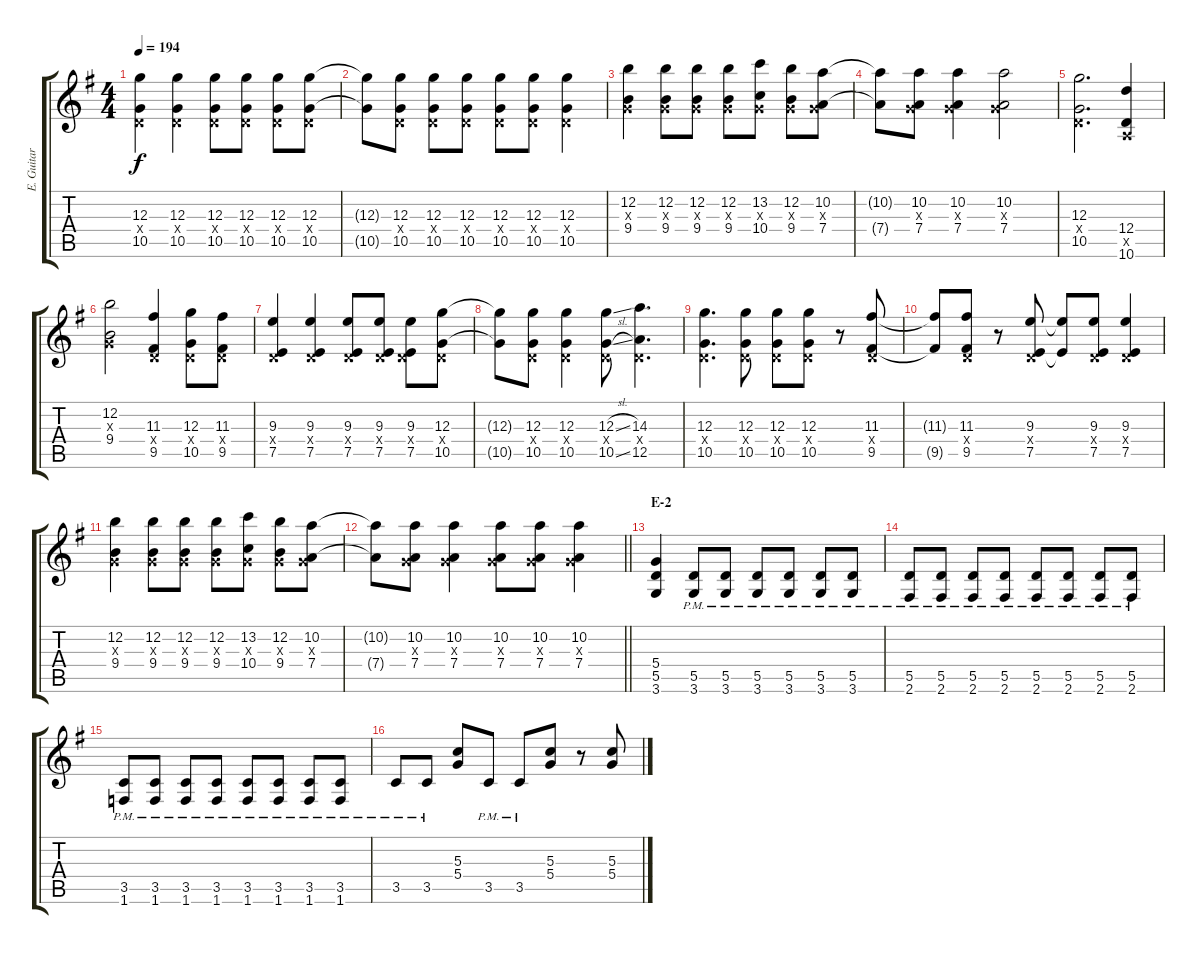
\track ("E. Guitar I" "E. Guitar ") {instrument electricguitarclean}
\staff {score tabs}
\tuning (E4 B3 G3 D3 A2 E2) {hide}
\ts (4 4)
\tempo 194
\clef g2
\ks g
(12.3 0.4{x} 10.5).4{dy f} (12.3 0.4{x} 10.5).4 (12.3 0.4{x} 10.5).8 (12.3 0.4{x} 10.5).8 (12.3 0.4{x} 10.5).8 (12.3 0.4{x} 10.5).8 |
(12.3{t} 10.5{t}).8 (12.3 0.4{x} 10.5).8 (12.3 0.4{x} 10.5).8 (12.3 0.4{x} 10.5).8 (12.3 0.4{x} 10.5).8 (12.3 0.4{x} 10.5).8 (12.3 0.4{x} 10.5).4 |
(12.2 0.3{x} 9.4).4 (12.2 0.3{x} 9.4).8 (12.2 0.3{x} 9.4).8 (12.2 0.3{x} 9.4).8 (13.2 0.3{x} 10.4).8 (12.2 0.3{x} 9.4).8 (10.2 0.3{x} 7.4).8 |
(10.2{t} 7.4{t}).8 (10.2 0.3{x} 7.4).8 (10.2 0.3{x} 7.4).4 (10.2 0.3{x} 7.4).2 |
(12.3 0.4{x} 10.5).2{d} (12.4 0.5{x} 10.6).4 |
(12.2 0.3{x} 9.4).2 (11.3 0.4{x} 9.5).4 (12.3 0.4{x} 10.5).8 (11.3 0.4{x} 9.5).8 |
(9.3 0.4{x} 7.5).4 (9.3 0.4{x} 7.5).4 (9.3 0.4{x} 7.5).8 (9.3 0.4{x} 7.5).8 (9.3 0.4{x} 7.5).8 (12.3 0.4{x} 10.5).8 |
(12.3{t} 10.5{t}).8 (12.3 0.4{x} 10.5).8 (12.3 0.4{x} 10.5).4 (12.3{sl} 0.4{x} 10.5{sl}).8 (14.3 0.4{x} 12.5).4{d} |
(12.3 0.4{x} 10.5).4{d} (12.3 0.4{x} 10.5).8 (12.3 0.4{x} 10.5).8 (12.3 0.4{x} 10.5).8 r.8 (11.3 0.4{x} 9.5).8 |
(11.3{t} 9.5{t}).8 (11.3 0.4{x} 9.5).8 r.8 (9.3 0.4{x} 7.5).8 (9.3{t} 7.5{t}).8 (9.3 0.4{x} 7.5).8 (9.3 0.4{x} 7.5).4 |
(12.2 0.3{x} 9.4).4 (12.2 0.3{x} 9.4).8 (12.2 0.3{x} 9.4).8 (12.2 0.3{x} 9.4).8 (13.2 0.3{x} 10.4).8 (12.2 0.3{x} 9.4).8 (10.2 0.3{x} 7.4).8 |
\barLineRight lightlight
(10.2{t} 7.4{t}).8 (10.2 0.3{x} 7.4).8 (10.2 0.3{x} 7.4).4 (10.2 0.3{x} 7.4).8 (10.2 0.3{x} 7.4).8 (10.2 0.3{x} 7.4).4 |
\section ("" "E-2")
(5.4 5.5 3.6).4 (5.5{pm} 3.6{pm}).8 (5.5{pm} 3.6{pm}).8 (5.5{pm} 3.6{pm}).8 (5.5{pm} 3.6{pm}).8 (5.5{pm} 3.6{pm}).8 (5.5{pm} 3.6{pm}).8 |
(5.5{pm} 2.6{pm}).8 (5.5{pm} 2.6{pm}).8 (5.5{pm} 2.6{pm}).8 (5.5{pm} 2.6{pm}).8 (5.5{pm} 2.6{pm}).8 (5.5{pm} 2.6{pm}).8 (5.5{pm} 2.6{pm}).8 (5.5{pm} 2.6{pm}).8 |
(3.5{pm} 1.6{pm}).8 (3.5{pm} 1.6{pm}).8 (3.5{pm} 1.6{pm}).8 (3.5{pm} 1.6{pm}).8 (3.5{pm} 1.6{pm}).8 (3.5{pm} 1.6{pm}).8 (3.5{pm} 1.6{pm}).8 (3.5{pm} 1.6{pm}).8 |
3.5{pm}.8 3.5{pm}.8 (5.3 5.4).8 3.5{pm}.8 3.5{pm}.8 (5.3 5.4).8 r.8 (5.3 5.4).8
